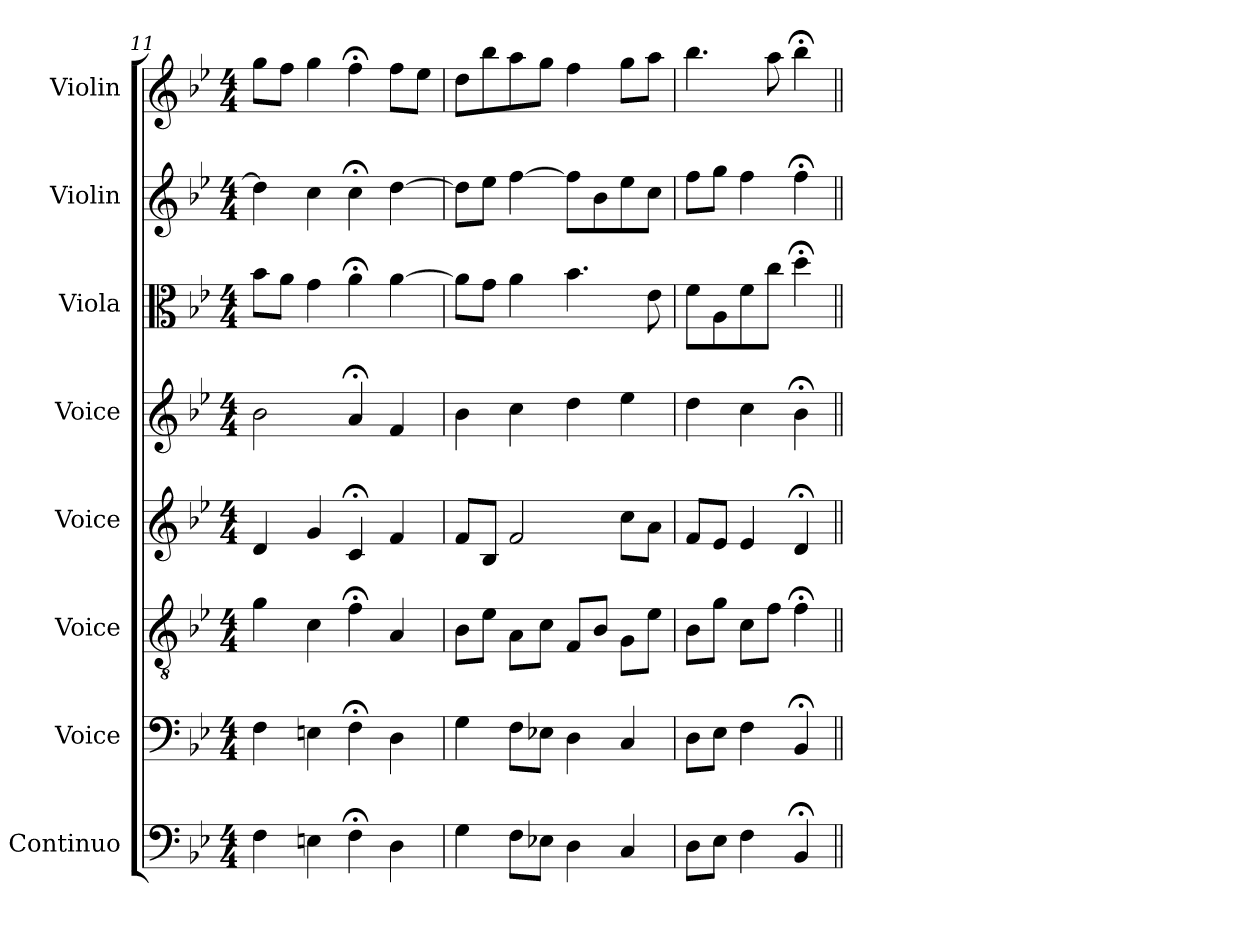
**kern	**kern	**kern	**kern	**kern	**kern	**kern	**kern
*part8	*part7	*part6	*part5	*part4	*part3	*part2	*part1
*staff8	*staff7	*staff6	*staff5	*staff4	*staff3	*staff2	*staff1
*I"Continuo	*I"Voice	*I"Voice	*I"Voice	*I"Voice	*I"Viola	*I"Violin	*I"Violin
*I'Cont.	*I'V	*I'V	*I'V	*I'V	*I'Vla.	*I'Vln.	*I'Vln.
*clefF4	*clefF4	*clefGv2	*clefG2	*clefG2	*clefC3	*clefG2	*clefG2
*k[b-e-]	*k[b-e-]	*k[b-e-]	*k[b-e-]	*k[b-e-]	*k[b-e-]	*k[b-e-]	*k[b-e-]
*M4/4	*M4/4	*M4/4	*M4/4	*M4/4	*M4/4	*M4/4	*M4/4
=11	=11	=11	=11	=11	=11	=11	=11
4F	4F	4g	4d	2b-	8b-L	4dd]	8ggL
.	.	.	.	.	8aJ	.	8ffJ
4En	4En	4c	4g	.	4g	4cc	4gg
4F;<	4F;<	4f;<	4c;<	4a;<	4a;<	4cc;<	4ff;<
4D	4D	4A	4f	4f	[4a	[4dd	8ffL
.	.	.	.	.	.	.	8ee-J
=12	=12	=12	=12	=12	=12	=12	=12
4G	4G	8B-L	8fL	4b-	8aL]	8ddL]	8ddL
.	.	8e-J	8B-J	.	8gJ	8ee-J	8bb-
8FL	8FL	8AL	2f	4cc	4a	[4ff	8aa
8E-XJ	8E-XJ	8cJ	.	.	.	.	8ggJ
4D	4D	8FL	.	4dd	4.b-	8ffL]	4ff
.	.	8B-J	.	.	.	8b-	.
4C	4C	8GL	8ccL	4ee-	.	8ee-	8ggL
.	.	8e-J	8aJ	.	8e-	8ccJ	8aaJ
=13	=13	=13	=13	=13	=13	=13	=13
8DL	8DL	8B-L	8fL	4dd	8fL	8ffL	4.bb-
8E-J	8E-J	8gJ	8e-J	.	8A	8ggJ	.
4F	4F	8cL	4e-	4cc	8f	4ff	.
.	.	8fJ	.	.	8ccJ	.	8aa
4BB-;<	4BB-;<	4f;<	4d;<	4b-;<	4dd;<	4ff;<	4bb-;<
=||	=||	=||	=||	=||	=||	=||	=||
*-	*-	*-	*-	*-	*-	*-	*-
